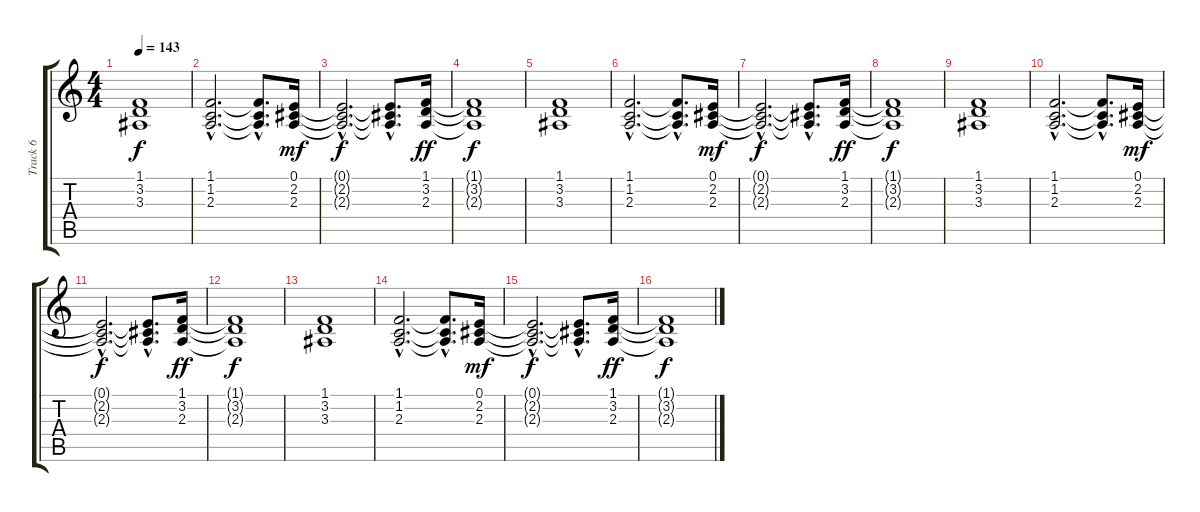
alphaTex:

\track ("Track 6" "Track 6") {instrument pad2warm}
\staff {score tabs}
\tuning (E4 B3 G3 D3 A2 E2) {hide}
\ts (4 4)
\tempo 143
\clef g2
\ks c
(1.1 3.2 3.3).1{dy f} |
(1.1{hac} 1.2{hac} 2.3{hac}).2{d} (1.1{hac t} 1.2{hac t} 2.3{hac t}).8{d} (0.1 2.2 2.3).16{dy mf} |
(0.1{hac t} 2.2{hac t} 2.3{hac t}).2{d dy f} (0.1{hac t} 2.2{hac t} 2.3{hac t}).8{d} (1.1 3.2 2.3).16{dy ff} |
(1.1{t} 3.2{t} 2.3{t}).1{dy f} |
(1.1 3.2 3.3).1 |
(1.1{hac} 1.2{hac} 2.3{hac}).2{d} (1.1{hac t} 1.2{hac t} 2.3{hac t}).8{d} (0.1 2.2 2.3).16{dy mf} |
(0.1{hac t} 2.2{hac t} 2.3{hac t}).2{d dy f} (0.1{hac t} 2.2{hac t} 2.3{hac t}).8{d} (1.1 3.2 2.3).16{dy ff} |
(1.1{t} 3.2{t} 2.3{t}).1{dy f} |
(1.1 3.2 3.3).1 |
(1.1{hac} 1.2{hac} 2.3{hac}).2{d} (1.1{hac t} 1.2{hac t} 2.3{hac t}).8{d} (0.1 2.2 2.3).16{dy mf} |
(0.1{hac t} 2.2{hac t} 2.3{hac t}).2{d dy f} (0.1{hac t} 2.2{hac t} 2.3{hac t}).8{d} (1.1 3.2 2.3).16{dy ff} |
(1.1{t} 3.2{t} 2.3{t}).1{dy f} |
(1.1 3.2 3.3).1 |
(1.1{hac} 1.2{hac} 2.3{hac}).2{d} (1.1{hac t} 1.2{hac t} 2.3{hac t}).8{d} (0.1 2.2 2.3).16{dy mf} |
(0.1{hac t} 2.2{hac t} 2.3{hac t}).2{d dy f} (0.1{hac t} 2.2{hac t} 2.3{hac t}).8{d} (1.1 3.2 2.3).16{dy ff} |
(1.1{t} 3.2{t} 2.3{t}).1{dy f}
